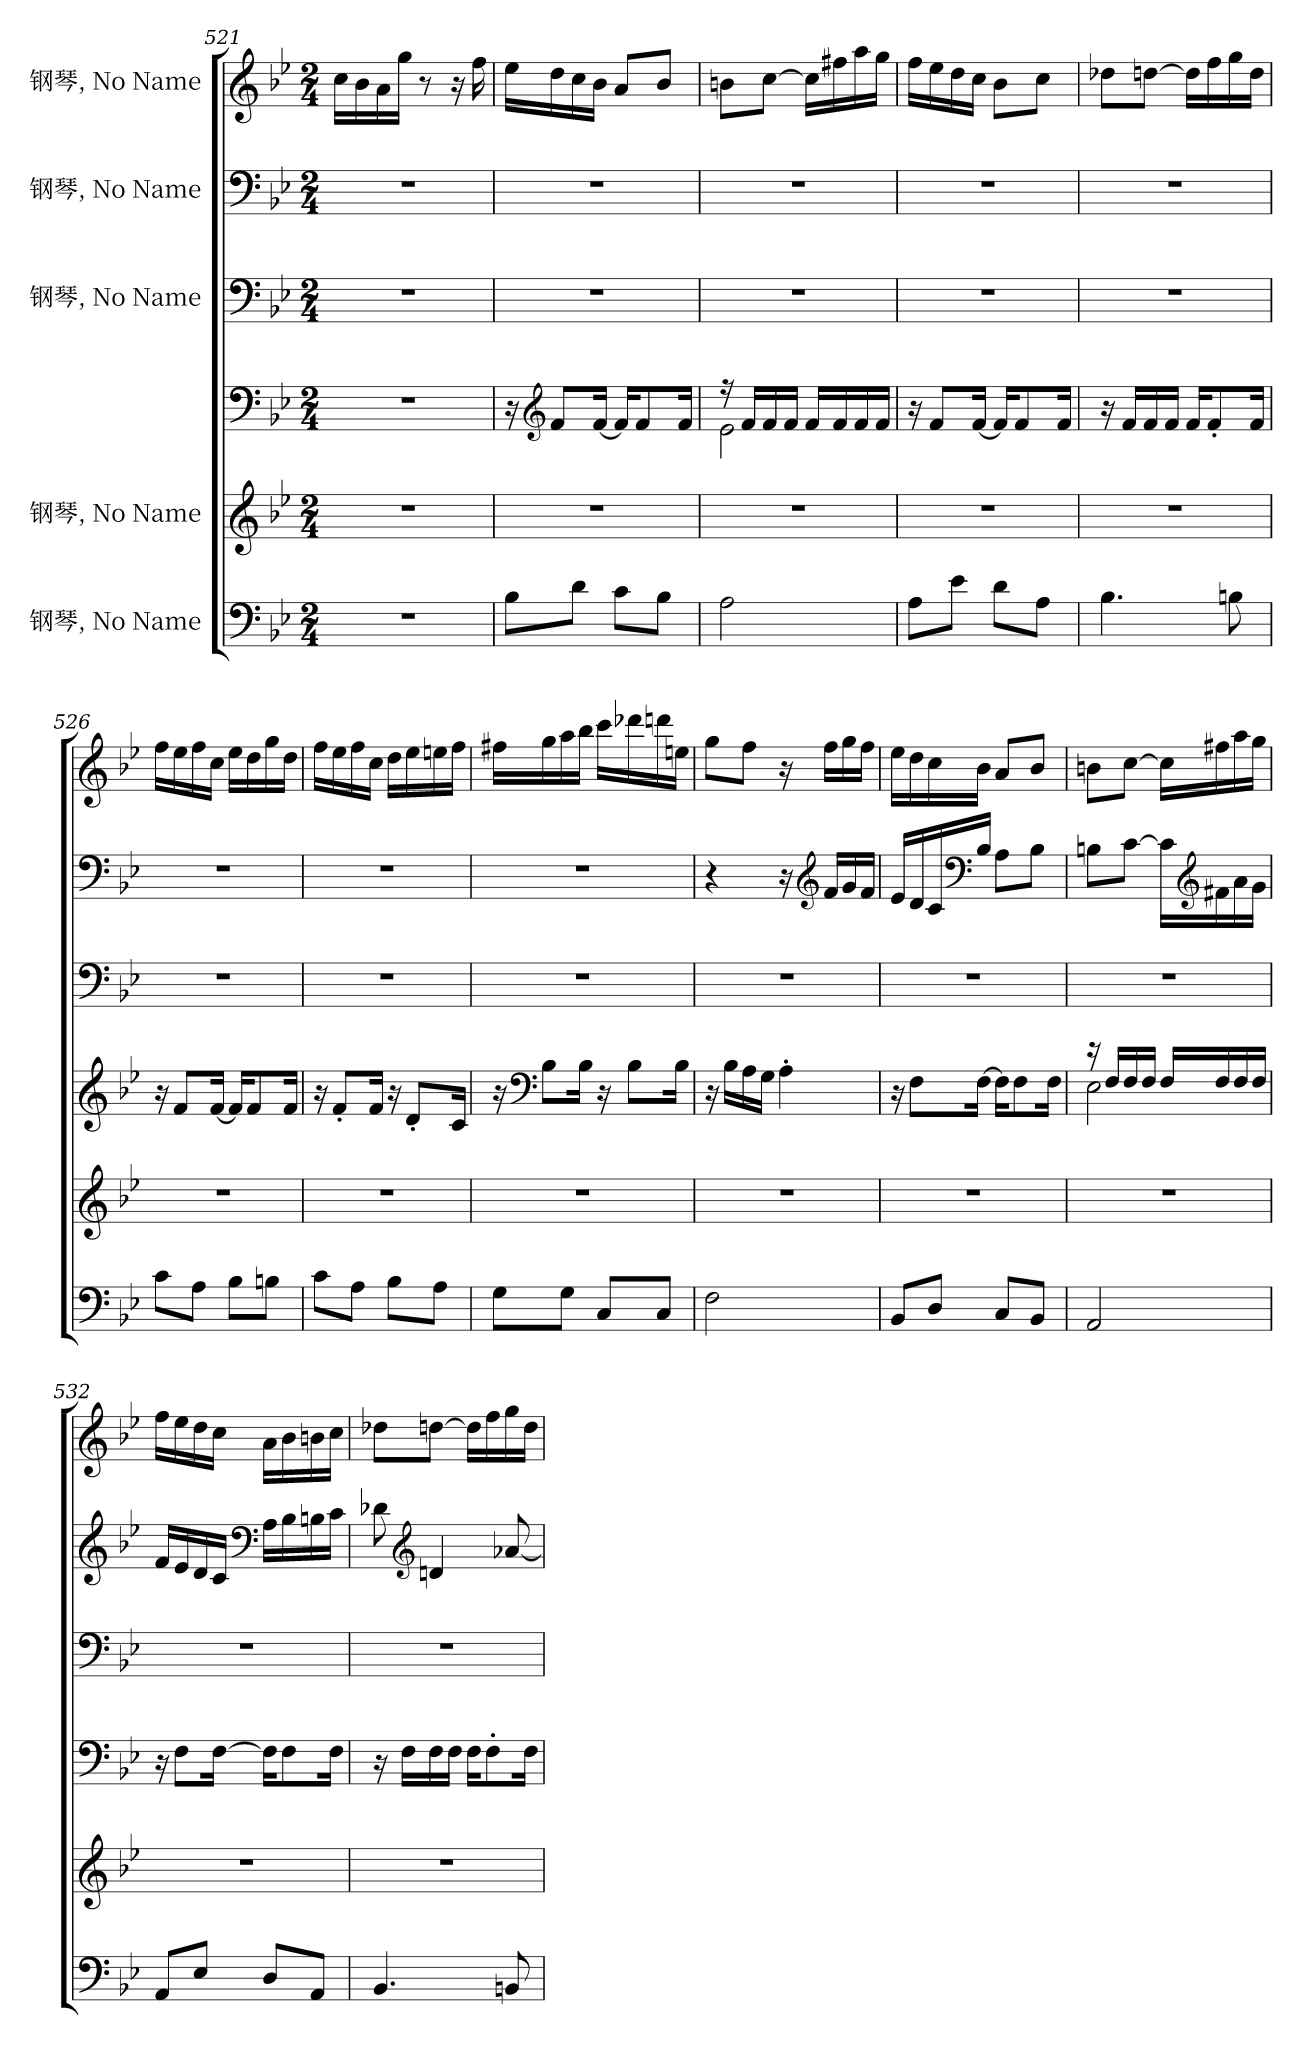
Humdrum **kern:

**kern	**kern	**kern	**kern	**kern	**kern
*part5	*part4	*part4	*part3	*part2	*part1
*staff6	*staff5	*staff4	*staff3	*staff2	*staff1
*I"钢琴, No Name	*I"钢琴, No Name	*	*I"钢琴, No Name	*I"钢琴, No Name	*I"钢琴, No Name
*clefF4	*clefG2	*clefF4	*clefF4	*clefF4	*clefG2
*k[b-e-]	*k[b-e-]	*k[b-e-]	*k[b-e-]	*k[b-e-]	*k[b-e-]
*M2/4	*M2/4	*M2/4	*M2/4	*M2/4	*M2/4
*MM103	*MM103	*MM103	*MM103	*MM103	*MM103
=521	=521	=521	=521	=521	=521
2r	2r	2r	2r	2r	16cc\LL
*	*	*	*	*	*MM91
.	.	.	.	.	16b-\
.	.	.	.	.	16a\
.	.	.	.	.	16gg\JJ
.	.	.	.	.	8r
.	.	.	.	.	16r
.	.	.	.	.	16ff\
=522	=522	=522	=522	=522	=522
*	*	*	*	*	*MM96
8B-\L	2r	16r	2r	2r	16ee-\LL
*	*	*clefG2	*	*	*
.	.	8f/L	.	.	16dd\
8d\J	.	.	.	.	16cc\
.	.	[16f/Jk	.	.	16b-\JJ
8c\L	.	16f/KL]	.	.	8a/L
.	.	8f/	.	.	.
8B-\J	.	.	.	.	8b-/J
.	.	16f/Jk	.	.	.
!!LO:PB:g=z
=523	=523	=523	=523	=523	=523
*	*	*^	*	*	*
2A\	2r	16r	2e-\	2r	2r	8bn\L
.	.	16f/LL	.	.	.	.
.	.	16f/	.	.	.	[8cc\J
.	.	16f/JJ	.	.	.	.
.	.	16f/LL	.	.	.	16cc\LL]
.	.	16f/	.	.	.	16ff#X\
.	.	16f/	.	.	.	16aa\
.	.	16f/JJ	.	.	.	16gg\JJ
*	*	*v	*v	*	*	*
=524	=524	=524	=524	=524	=524
8A\L	2r	16r	2r	2r	16ff\LL
.	.	8f/L	.	.	16ee-\
8e-\J	.	.	.	.	16dd\
.	.	[16f/Jk	.	.	16cc\JJ
8d\L	.	16f/KL]	.	.	8b-\L
.	.	8f/	.	.	.
8A\J	.	.	.	.	8cc\J
.	.	16f/Jk	.	.	.
=525	=525	=525	=525	=525	=525
4.B-\	2r	16r	2r	2r	8dd-X\L
.	.	16f/LL	.	.	.
.	.	16f/	.	.	[8ddn\J
.	.	16f/JJ	.	.	.
.	.	16f/KL	.	.	16dd\LL]
.	.	8f'/	.	.	16ff\
8Bn\	.	.	.	.	16gg\
.	.	16f/Jk	.	.	16dd\JJ
=526	=526	=526	=526	=526	=526
8c\L	2r	16r	2r	2r	16ff\LL
.	.	8f/L	.	.	16ee-\
8A\J	.	.	.	.	16ff\
.	.	[16f/Jk	.	.	16cc\JJ
8B-\L	.	16f/KL]	.	.	16ee-\LL
.	.	8f/	.	.	16dd\
8Bn\J	.	.	.	.	16gg\
.	.	16f/Jk	.	.	16dd\JJ
!!LO:LB:g=z
=527	=527	=527	=527	=527	=527
8c\L	2r	16r	2r	2r	16ff\LL
.	.	8f'/L	.	.	16ee-\
8A\J	.	.	.	.	16ff\
.	.	16f/Jk	.	.	16cc\JJ
8B-\L	.	16r	.	.	16dd\LL
.	.	8d'/L	.	.	16ee-\
8A\J	.	.	.	.	16een\
.	.	16c/Jk	.	.	16ff\JJ
=528	=528	=528	=528	=528	=528
8G\L	2r	16r	2r	2r	16ff#X\LL
*	*	*clefF4	*	*	*
.	.	8B-\L	.	.	16gg\
8G\J	.	.	.	.	16aa\
.	.	16B-\Jk	.	.	16bb-\JJ
8C/L	.	16r	.	.	16ccc\LL
.	.	8B-\L	.	.	16ddd-X\
8C/J	.	.	.	.	16dddn\
.	.	16B-\Jk	.	.	16een\JJ
=529	=529	=529	=529	=529	=529
2F\	2r	16r	2r	4r	8gg\L
.	.	16B-\LL	.	.	.
*	*	*	*	*	*MM92
.	.	16A\	.	.	8ff\J
.	.	16G\JJ	.	.	.
.	.	4A'\	.	16r	16r
*	*	*	*	*clefG2	*
.	.	.	.	16f/LL	16ff\LL
.	.	.	.	16g/	16gg\
.	.	.	.	16f/JJ	16ff\JJ
=530	=530	=530	=530	=530	=530
8BB-/L	2r	16r	2r	16e-/LL	16ee-\LL
.	.	8F\L	.	16d/	16dd\
8D/J	.	.	.	16c/	16cc\
*	*	*	*	*clefF4	*
.	.	[16F\Jk	.	16B-/JJ	16b-\JJ
8C/L	.	16F\KL]	.	8A\L	8a/L
.	.	8F\	.	.	.
8BB-/J	.	.	.	8B-\J	8b-/J
.	.	16F\Jk	.	.	.
!!LO:PB:g=z
=531	=531	=531	=531	=531	=531
*	*	*^	*	*	*
2AA/	2r	16r	2E-\	2r	8Bn\L	8bn\L
.	.	16F/LL	.	.	.	.
.	.	16F/	.	.	[8c\J	[8cc\J
.	.	16F/JJ	.	.	.	.
.	.	16F/LL	.	.	16c\LL]	16cc\LL]
*	*	*	*	*	*clefG2	*
.	.	16F/	.	.	16f#X\	16ff#X\
.	.	16F/	.	.	16a\	16aa\
.	.	16F/JJ	.	.	16g\JJ	16gg\JJ
*	*	*v	*v	*	*	*
=532	=532	=532	=532	=532	=532
8AA/L	2r	16r	2r	16f/LL	16ff\LL
.	.	8F\L	.	16e-/	16ee-\
8E-/J	.	.	.	16d/	16dd\
.	.	[16F\Jk	.	16c/JJ	16cc\JJ
*	*	*	*	*clefF4	*
8D/L	.	16F\KL]	.	16A\LL	16a\LL
.	.	8F\	.	16B-\	16b-\
8AA/J	.	.	.	16Bn\	16bn\
.	.	16F\Jk	.	16c\JJ	16cc\JJ
=533	=533	=533	=533	=533	=533
4.BB-/	2r	16r	2r	8d-X\	8dd-X\L
.	.	16F\LL	.	.	.
*	*	*	*	*clefG2	*
.	.	16F\	.	4dn/	[8ddn\J
.	.	16F\JJ	.	.	.
.	.	16F\KL	.	.	16dd\LL]
.	.	8F'\	.	.	16ff\
8BBn/	.	.	.	[8a-X/	16gg\
.	.	16F\Jk	.	.	16dd\JJ
=	=	=	=	=	=
*-	*-	*-	*-	*-	*-
